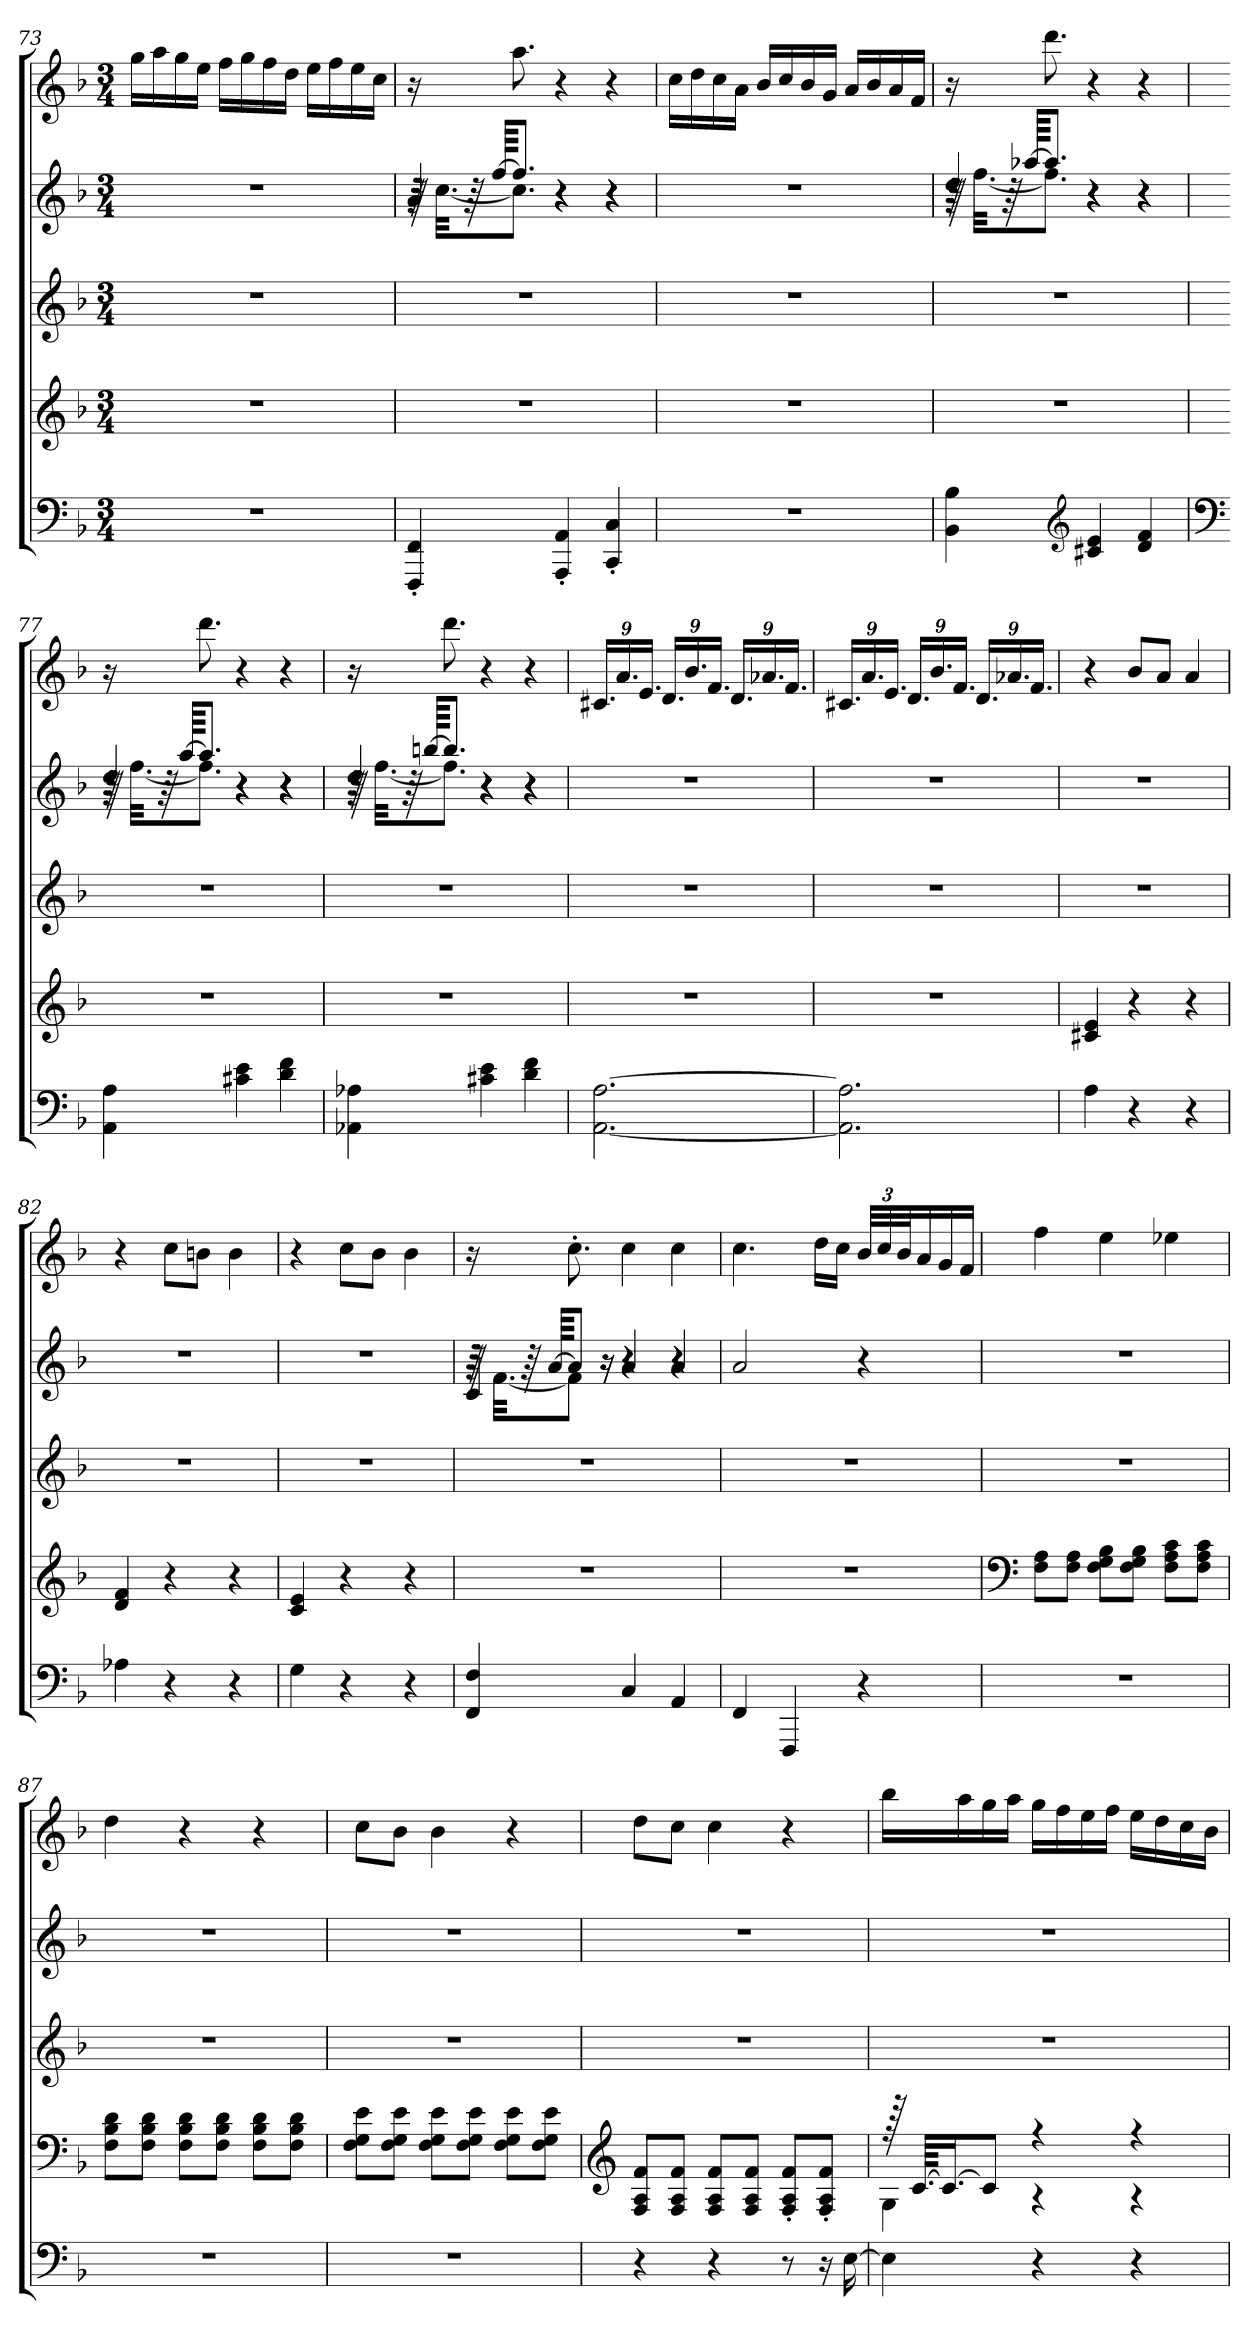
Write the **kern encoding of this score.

**kern	**kern	**kern	**kern	**kern
*part5	*part4	*part3	*part2	*part1
*staff5	*staff4	*staff3	*staff2	*staff1
*clefF4	*clefG2	*clefG2	*clefG2	*clefG2
*k[b-]	*k[b-]	*k[b-]	*k[b-]	*k[b-]
*M3/4	*M3/4	*M3/4	*M3/4	*M3/4
*MM136	*MM136	*MM136	*MM136	*MM136
=73	=73	=73	=73	=73
2.r	2.r	2.r	2.r	16gg\LL
.	.	.	.	16aa\
.	.	.	.	16gg\
.	.	.	.	16ee\JJ
.	.	.	.	16ff\LL
.	.	.	.	16gg\
.	.	.	.	16ff\
.	.	.	.	16dd\JJ
.	.	.	.	16ee\LL
.	.	.	.	16ff\
.	.	.	.	16ee\
.	.	.	.	16cc\JJ
=74	=74	=74	=74	=74
*	*	*	*	*MM181
*	*	*	*^	*
*	*	*	*	*^	*
4FFF/' 4FF/'	2.r	2.r	32r	64r	4a/	16r
.	.	.	.	[32.cc\KKL	.	.
.	.	.	64r	.	.	.
.	.	.	[64ff/KKKL	.	.	.
*	*	*	*	*	*	*MM132
.	.	.	8.ff/J]	8.cc\J]	.	8.aa\
*	*	*	*	*	*	*MM136
4AAA/' 4AA/'	.	.	4r	4r	4r	4r
4CC/' 4C/'	.	.	4r	4r	4r	4r
*	*	*	*v	*v	*v	*
=75	=75	=75	=75	=75
*	*	*	*	*MM136
2.r	2.r	2.r	2.r	16cc\LL
.	.	.	.	16dd\
.	.	.	.	16cc\
.	.	.	.	16a\JJ
.	.	.	.	16b-/LL
.	.	.	.	16cc/
.	.	.	.	16b-/
.	.	.	.	16g/JJ
.	.	.	.	16a/LL
.	.	.	.	16b-/
.	.	.	.	16a/
.	.	.	.	16f/JJ
!!LO:LB:g=z
=76	=76	=76	=76	=76
*	*	*	*	*MM201
*	*	*	*^	*
*	*	*	*	*^	*
4BB-\ 4B-\	2.r	2.r	32r	64r	4dd/	16r
.	.	.	.	[32.ff\KKL	.	.
.	.	.	64r	.	.	.
.	.	.	[64aa-X/KKKL	.	.	.
*	*	*	*	*	*	*MM130
.	.	.	8.aa-/J]	8.ff\J]	.	8.ddd\
*clefG2	*	*	*	*	*	*
*	*	*	*	*	*	*MM136
4c#X/ 4e/	.	.	4r	4r	4r	4r
4d/ 4f/	.	.	4r	4r	4r	4r
=77	=77	=77	=77	=77	=77	=77
*clefF4	*	*	*	*	*	*
*	*	*	*	*	*	*MM201
4AA\ 4A\	2.r	2.r	32r	64r	4dd/	16r
.	.	.	.	[32.ff\KKL	.	.
.	.	.	64r	.	.	.
.	.	.	[64aa/KKKL	.	.	.
*	*	*	*	*	*	*MM130
.	.	.	8.aa/J]	8.ff\J]	.	8.ddd\
*	*	*	*	*	*	*MM136
4c#X\ 4e\	.	.	4r	4r	4r	4r
4d\ 4f\	.	.	4r	4r	4r	4r
=78	=78	=78	=78	=78	=78	=78
*	*	*	*	*	*	*MM201
4AA-X\ 4A-X\	2.r	2.r	32r	64r	4dd/	16r
.	.	.	.	[32.ff\KKL	.	.
.	.	.	64r	.	.	.
.	.	.	[64bbn/KKKL	.	.	.
*	*	*	*	*	*	*MM118
.	.	.	8.bb/J]	8.ff\J]	.	8.ddd\
*	*	*	*	*	*	*MM134
4c#X\ 4e\	.	.	4r	4r	4r	4r
4d\ 4f\	.	.	4r	4r	4r	4r
*	*	*	*v	*v	*v	*
!!LO:PB:g=z
=79	=79	=79	=79	=79
*	*	*	*	*Xbrackettup
*	*	*	*	*MM136
[2.AA\ [2.A\	2.r	2.r	2.r	18.c#X/LL
.	.	.	.	18.a/
.	.	.	.	18.e/JJ
.	.	.	.	18.d/LL
.	.	.	.	18.b-/
.	.	.	.	18.f/JJ
.	.	.	.	18.d/LL
.	.	.	.	18.a-X/
.	.	.	.	18.f/JJ
=80	=80	=80	=80	=80
2.AA\] 2.A\]	2.r	2.r	2.r	18.c#X/LL
.	.	.	.	18.a/
.	.	.	.	18.e/JJ
.	.	.	.	18.d/LL
.	.	.	.	18.b-/
.	.	.	.	18.f/JJ
.	.	.	.	18.d/LL
.	.	.	.	18.a-X/
.	.	.	.	18.f/JJ
=81	=81	=81	=81	=81
*	*	*	*	*MM135
4A\	4c#X/ 4e/	2.r	2.r	4r
4r	4r	.	.	8b-/L
.	.	.	.	8a/J
4r	4r	.	.	4a/
=82	=82	=82	=82	=82
4A-X\	4d/ 4f/	2.r	2.r	4r
4r	4r	.	.	8cc\L
.	.	.	.	8bn\J
4r	4r	.	.	4b\
!!LO:LB:g=z
=83	=83	=83	=83	=83
*	*	*	*	*MM127
4G\	4c/ 4e/	2.r	2.r	4r
*	*	*	*	*MM114
4r	4r	.	.	8cc\L
.	.	.	.	8b-\J
4r	4r	.	.	4b-\
=84	=84	=84	=84	=84
*	*	*	*	*MM170
*	*	*	*^	*
*	*	*	*	*^	*
4FF/ 4F/	2.r	2.r	32r	64r	4c/	16r
.	.	.	.	[32.f\KKL	.	.
.	.	.	64r	.	.	.
.	.	.	[64a/KKKL	.	.	.
*	*	*	*	*	*	*MM130
.	.	.	8a/J]	8f\J]	.	8.cc'\
.	.	.	16r	16r	.	.
*	*	*	*	*	*	*MM134
4C/	.	.	4a/	4r	4r	4cc\
4AA/	.	.	4a/	4r	4r	4cc\
*	*	*	*v	*v	*v	*
=85	=85	=85	=85	=85
4FF/	2.r	2.r	2a/	4.cc\
4FFF/	.	.	.	.
.	.	.	.	16dd\LL
.	.	.	.	16cc\JJ
4r	.	.	4r	48b-/LLL
.	.	.	.	48cc/
.	.	.	.	48b-/J
.	.	.	.	16a/
.	.	.	.	16g/
.	.	.	.	16f/JJ
=86	=86	=86	=86	=86
*	*clefF4	*	*	*
*	*	*	*	*MM136
2.r	8F\ 8A\L	2.r	2.r	4ff\
.	8F\ 8A\J	.	.	.
.	8F\ 8G\ 8B-\L	.	.	4ee\
.	8F\ 8G\ 8B-\J	.	.	.
.	8F\ 8A\ 8c\L	.	.	4ee-X\
.	8F\ 8A\ 8c\J	.	.	.
=87	=87	=87	=87	=87
2.r	8F\ 8B-\ 8d\L	2.r	2.r	4dd\
.	8F\ 8B-\ 8d\J	.	.	.
.	8F\ 8B-\ 8d\L	.	.	4r
.	8F\ 8B-\ 8d\J	.	.	.
.	8F\ 8B-\ 8d\L	.	.	4r
.	8F\ 8B-\ 8d\J	.	.	.
!!LO:PB:g=z
=88	=88	=88	=88	=88
*	*	*	*	*MM135
2.r	8F\ 8G\ 8e\L	2.r	2.r	8cc\L
.	8F\ 8G\ 8e\J	.	.	8b-\J
.	8F\ 8G\ 8e\L	.	.	4b-\
.	8F\ 8G\ 8e\J	.	.	.
.	8F\ 8G\ 8e\L	.	.	4r
.	8F\ 8G\ 8e\J	.	.	.
=89	=89	=89	=89	=89
*	*clefG2	*	*	*
*	*	*	*	*MM136
4r	8F/ 8A/ 8f/L	2.r	2.r	8dd\L
.	8F/ 8A/ 8f/J	.	.	8cc\J
4r	8F/ 8A/ 8f/L	.	.	4cc\
.	8F/ 8A/ 8f/J	.	.	.
8r	8F/' 8A/' 8f/'L	.	.	4r
16r	8F/' 8A/' 8f/'J	.	.	.
[16E\	.	.	.	.
=90	=90	=90	=90	=90
*	*	*	*	*MM136
*	*^	*	*	*
4E\]	128r	4G\	2.r	2.r	16bb-\LL
.	[64.c/KKLL	.	.	.	.
.	16.c/J_	.	.	.	.
.	.	.	.	.	16aa\
.	8c/J]	.	.	.	16gg\
.	.	.	.	.	16aa\JJ
4r	4r	4r	.	.	16gg\LL
.	.	.	.	.	16ff\
.	.	.	.	.	16ee\
.	.	.	.	.	16ff\JJ
4r	4r	4r	.	.	16ee\LL
.	.	.	.	.	16dd\
.	.	.	.	.	16cc\
.	.	.	.	.	16b-\JJ
*	*v	*v	*	*	*
=	=	=	=	=
*-	*-	*-	*-	*-
